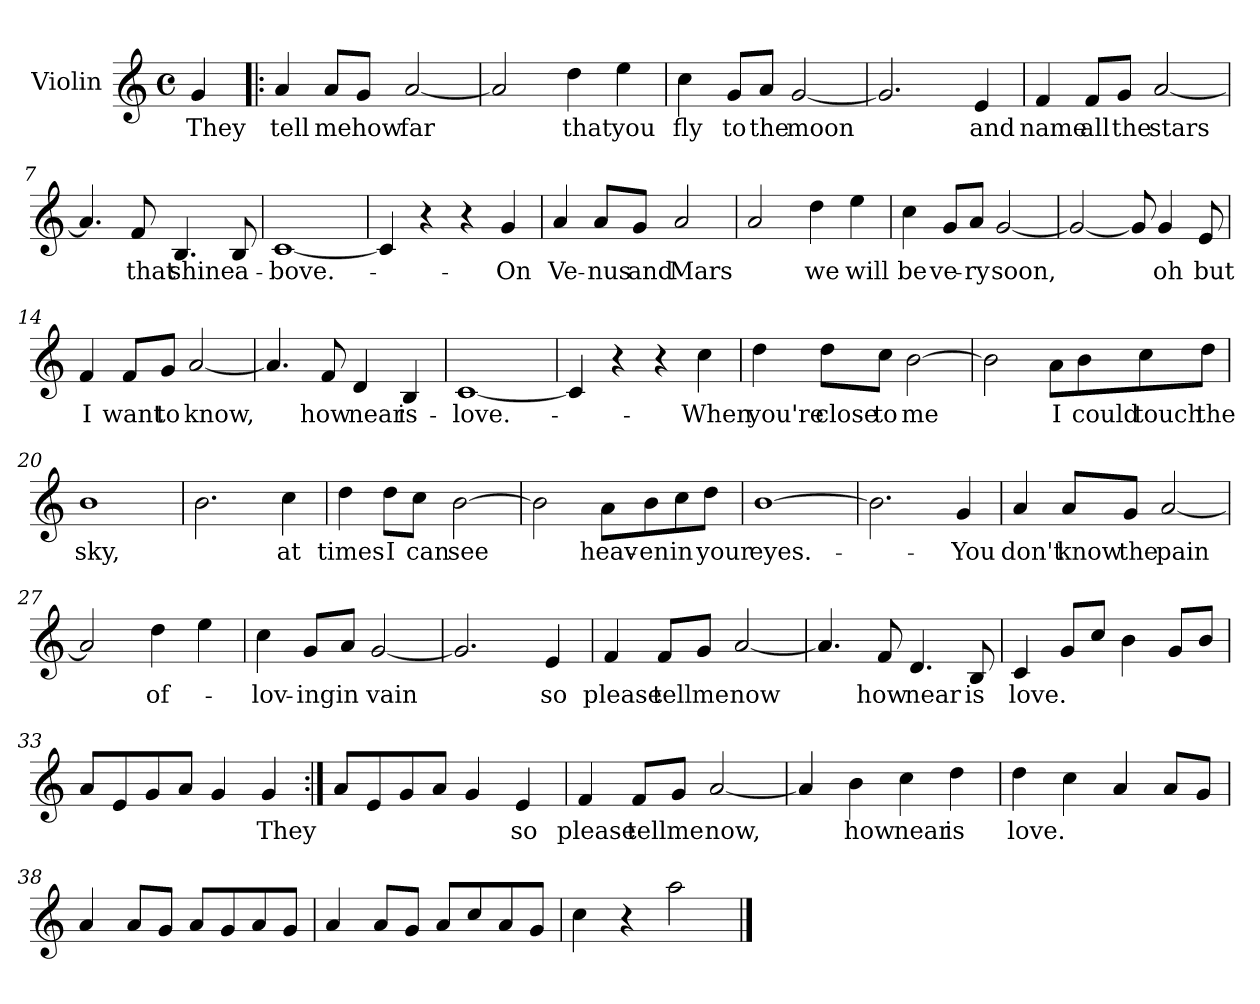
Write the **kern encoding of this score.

**kern	**text
*part1	*part1
*staff1	*staff1
*I"Violin	*
*I'Vln	*
*clefG2	*
*k[]	*
*C:	*
*M4/4	*
*met(c)	*
=1	=1
4g/	They
=2!|:	=2!|:
4a/	tell
8a/L	me
8g/J	how
[2a/	far
=3	=3
2a/]	.
4dd\	that
4ee\	you
=4	=4
4cc\	fly
8g/L	to
8a/J	the
[2g/	moon
=5	=5
2.g/]	.
4e/	and
!!LO:LB:g=z
=6	=6
4f/	name
8f/L	all
8g/J	the
[2a/	stars
=7	=7
4.a/]	.
8f/	that
4.B/	shine
8B/	a-
=8	=8
[1c	-bove.-
=9	=9
4c/]	.
4r	.
4r	.
4g/	On
=10	=10
4a/	Ve-
8a/L	-nus
8g/J	and
2a/	Mars
!!LO:LB:g=z
=11	=11
2a/	.
4dd\	we
4ee\	will
=12	=12
4cc\	be
8g/L	ve-
8a/J	-ry
[2g/	soon,
=13	=13
2g/_	.
8g/]	.
4g/	oh
8e/	but
=14	=14
4f/	I
8f/L	want
8g/J	to
[2a/	know,
=15	=15
4.a/]	.
8f/	how
4d/	near
4B/	is-
!!LO:LB:g=z
=16	=16
[1c	-love.-
=17	=17
4c/]	.
4r	.
4r	.
4cc\	When
=18	=18
4dd\	you're
8dd\L	close
8cc\J	to
[2b\	me
=19	=19
2b\]	.
8a\L	I
8b\	could
8cc\	touch
8dd\J	the
=20	=20
1b	sky,
!!LO:LB:g=z
=21	=21
2.b\	.
4cc\	at
=22	=22
4dd\	times
8dd\L	I
8cc\J	can
[2b\	see
=23	=23
2b\]	.
8a\L	heav-
8b\	-en
8cc\	in
8dd\J	your
=24	=24
[1b	eyes.-
=25	=25
2.b\]	.
4g/	You
!!LO:LB:g=z
=26	=26
4a/	don't
8a/L	know
8g/J	the
[2a/	pain
=27	=27
2a/]	.
4dd\	of-
4ee\	.
=28	=28
4cc\	lov-
8g/L	-ing
8a/J	in
[2g/	vain
=29	=29
2.g/]	.
4e/	so
!!LO:LB:g=z
=30	=30
4f/	please
8f/L	tell
8g/J	me
[2a/	now
=31	=31
4.a/]	.
8f/	how
4.d/	near
8B/	is
=32	=32
4c/	love.
8g/L	.
8cc/J	.
4b\	.
8g/L	.
8b/J	.
=33	=33
8a/L	.
8e/	.
8g/	.
8a/J	.
4g/	.
4g/	They
=34:|!	=34:|!
8a/L	.
8e/	.
8g/	.
8a/J	.
4g/	.
4e/	so
!!LO:LB:g=z
=35	=35
4f/	please
8f/L	tell
8g/J	me
[2a/	now,
=36	=36
4a/]	.
4b\	how
4cc\	near
4dd\	is
=37	=37
4dd\	love.
4cc\	.
4a/	.
8a/L	.
8g/J	.
=38	=38
4a/	.
8a/L	.
8g/J	.
8a/L	.
8g/	.
8a/	.
8g/J	.
=39	=39
4a/	.
8a/L	.
8g/J	.
8a/L	.
8cc/	.
8a/	.
8g/J	.
=40	=40
4cc\	.
4r	.
2aa\	.
==	==
*-	*-
